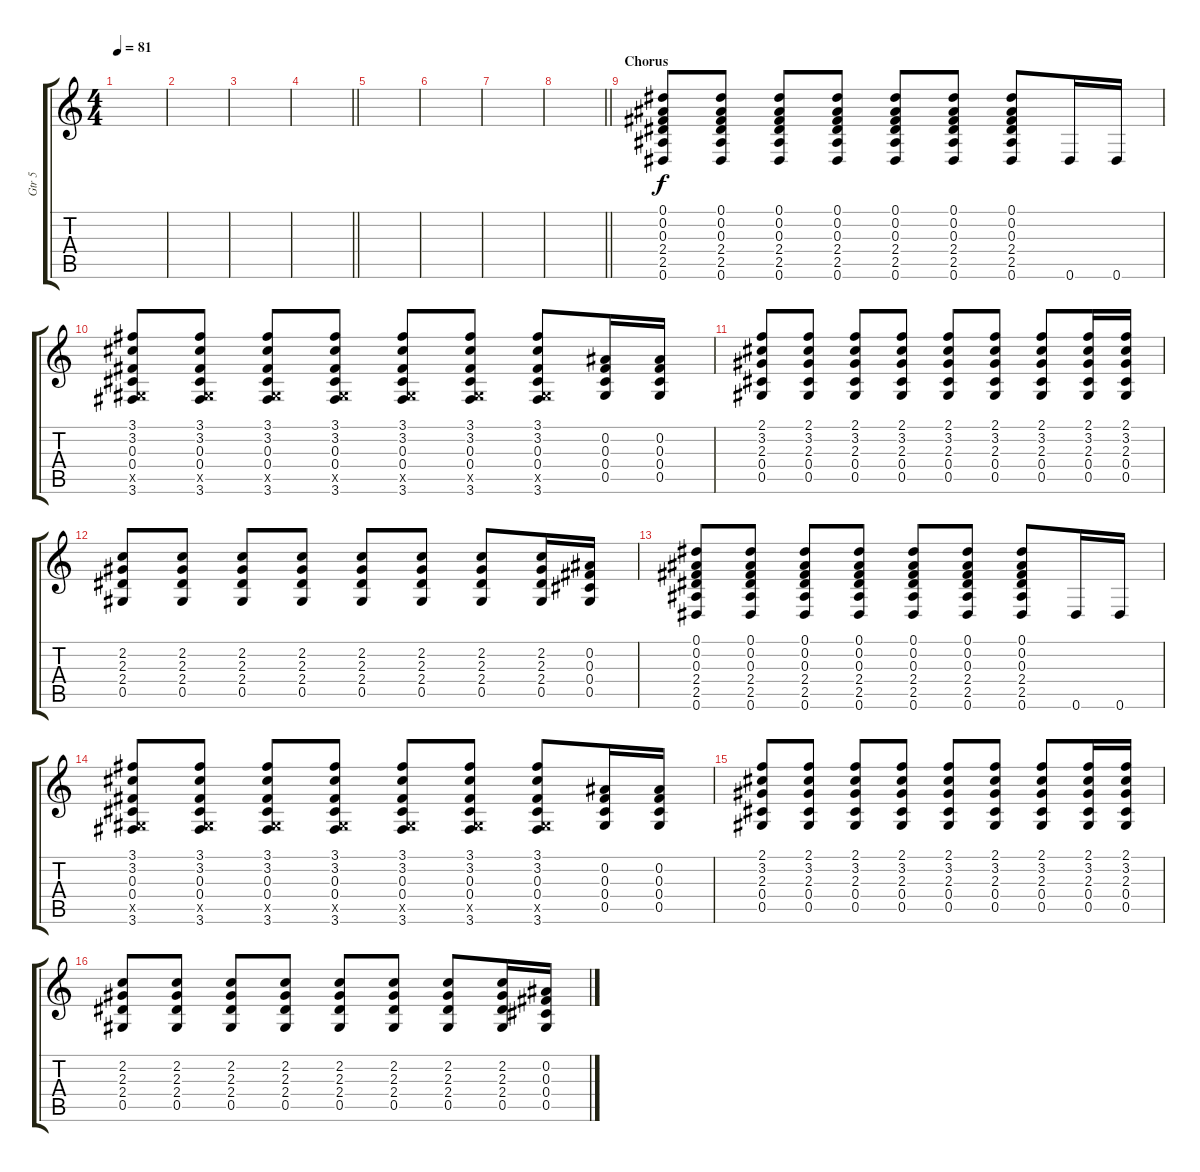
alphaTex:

\track ("Gtr 5" "Gtr 5") {instrument distortionguitar}
\staff {score tabs}
\tuning (Eb4 Bb3 Gb3 Db3 Ab2 Eb2) {hide}
\ts (4 4)
\tempo 81
\clef g2
\ks c
|
|
|
\barLineRight lightlight
|
|
|
|
\barLineRight lightlight
|
\section ("" "Chorus")
(0.1 0.2 0.3 2.4 2.5 0.6).8 (0.1 0.2 0.3 2.4 2.5 0.6).8 (0.1 0.2 0.3 2.4 2.5 0.6).8 (0.1 0.2 0.3 2.4 2.5 0.6).8 (0.1 0.2 0.3 2.4 2.5 0.6).8 (0.1 0.2 0.3 2.4 2.5 0.6).8 (0.1 0.2 0.3 2.4 2.5 0.6).8 0.6.16 0.6.16 |
(3.1 3.2 0.3 0.4 0.5{x} 3.6).8 (3.1 3.2 0.3 0.4 0.5{x} 3.6).8 (3.1 3.2 0.3 0.4 0.5{x} 3.6).8 (3.1 3.2 0.3 0.4 0.5{x} 3.6).8 (3.1 3.2 0.3 0.4 0.5{x} 3.6).8 (3.1 3.2 0.3 0.4 0.5{x} 3.6).8 (3.1 3.2 0.3 0.4 0.5{x} 3.6).8 (0.2 0.3 0.4 0.5).16 (0.2 0.3 0.4 0.5).16 |
(2.1 3.2 2.3 0.4 0.5).8 (2.1 3.2 2.3 0.4 0.5).8 (2.1 3.2 2.3 0.4 0.5).8 (2.1 3.2 2.3 0.4 0.5).8 (2.1 3.2 2.3 0.4 0.5).8 (2.1 3.2 2.3 0.4 0.5).8 (2.1 3.2 2.3 0.4 0.5).8 (2.1 3.2 2.3 0.4 0.5).16 (2.1 3.2 2.3 0.4 0.5).16 |
(2.2 2.3 2.4 0.5).8 (2.2 2.3 2.4 0.5).8 (2.2 2.3 2.4 0.5).8 (2.2 2.3 2.4 0.5).8 (2.2 2.3 2.4 0.5).8 (2.2 2.3 2.4 0.5).8 (2.2 2.3 2.4 0.5).8 (2.2 2.3 2.4 0.5).16 (0.2 0.3 0.4 0.5).16 |
(0.1 0.2 0.3 2.4 2.5 0.6).8 (0.1 0.2 0.3 2.4 2.5 0.6).8 (0.1 0.2 0.3 2.4 2.5 0.6).8 (0.1 0.2 0.3 2.4 2.5 0.6).8 (0.1 0.2 0.3 2.4 2.5 0.6).8 (0.1 0.2 0.3 2.4 2.5 0.6).8 (0.1 0.2 0.3 2.4 2.5 0.6).8 0.6.16 0.6.16 |
(3.1 3.2 0.3 0.4 0.5{x} 3.6).8 (3.1 3.2 0.3 0.4 0.5{x} 3.6).8 (3.1 3.2 0.3 0.4 0.5{x} 3.6).8 (3.1 3.2 0.3 0.4 0.5{x} 3.6).8 (3.1 3.2 0.3 0.4 0.5{x} 3.6).8 (3.1 3.2 0.3 0.4 0.5{x} 3.6).8 (3.1 3.2 0.3 0.4 0.5{x} 3.6).8 (0.2 0.3 0.4 0.5).16 (0.2 0.3 0.4 0.5).16 |
(2.1 3.2 2.3 0.4 0.5).8 (2.1 3.2 2.3 0.4 0.5).8 (2.1 3.2 2.3 0.4 0.5).8 (2.1 3.2 2.3 0.4 0.5).8 (2.1 3.2 2.3 0.4 0.5).8 (2.1 3.2 2.3 0.4 0.5).8 (2.1 3.2 2.3 0.4 0.5).8 (2.1 3.2 2.3 0.4 0.5).16 (2.1 3.2 2.3 0.4 0.5).16 |
(2.2 2.3 2.4 0.5).8 (2.2 2.3 2.4 0.5).8 (2.2 2.3 2.4 0.5).8 (2.2 2.3 2.4 0.5).8 (2.2 2.3 2.4 0.5).8 (2.2 2.3 2.4 0.5).8 (2.2 2.3 2.4 0.5).8 (2.2 2.3 2.4 0.5).16 (0.2 0.3 0.4 0.5).16
